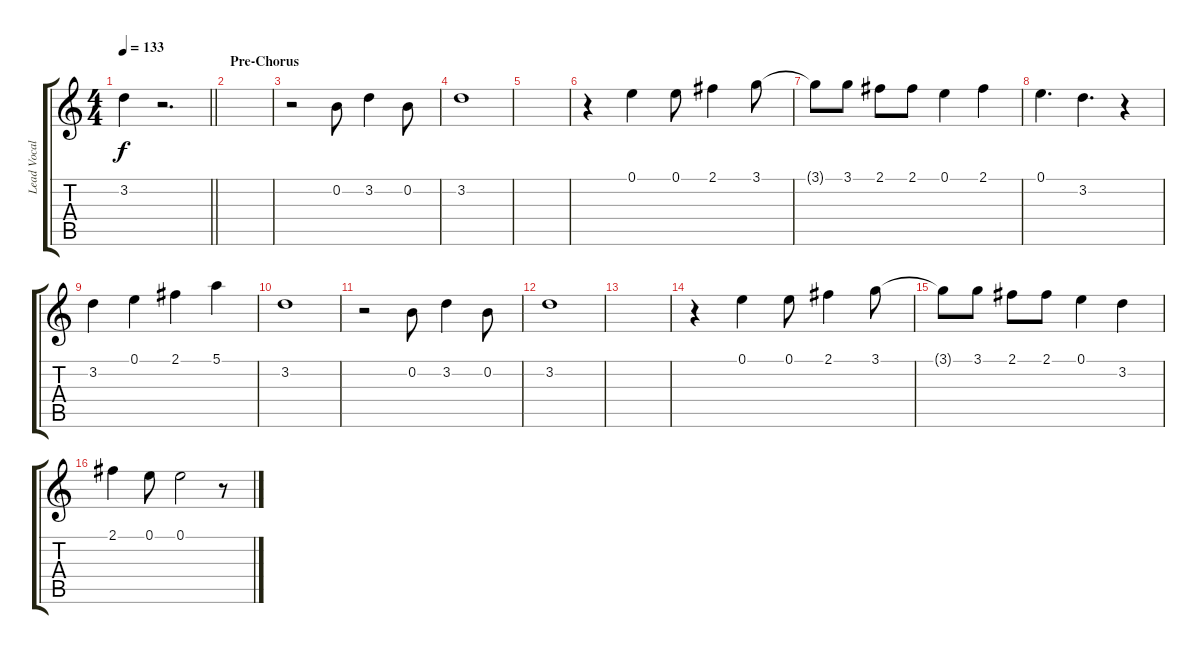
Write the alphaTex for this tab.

\track ("Lead Vocals" "Lead Vocal") {instrument electricguitarjazz}
\staff {score tabs}
\tuning (E4 B3 G3 D3 A2 E2) {hide}
\ts (4 4)
\tempo 133
\clef g2
\barLineRight lightlight
\ks c
3.2{t}.4{dy f} r.2{d} |
\section ("" "Pre-Chorus")
|
r.2 0.2.8 3.2.4 0.2.8 |
3.2.1 |
|
r.4 0.1.4 0.1.8 2.1.4 3.1.8 |
3.1{t}.8 3.1.8 2.1.8 2.1.8 0.1.4 2.1.4 |
0.1.4{d} 3.2.4{d} r.4 |
3.2.4 0.1.4 2.1.4 5.1.4 |
3.2.1 |
r.2 0.2.8 3.2.4 0.2.8 |
3.2.1 |
|
r.4 0.1.4 0.1.8 2.1.4 3.1.8 |
3.1{t}.8 3.1.8 2.1.8 2.1.8 0.1.4 3.2.4 |
2.1.4 0.1.8 0.1.2 r.8
